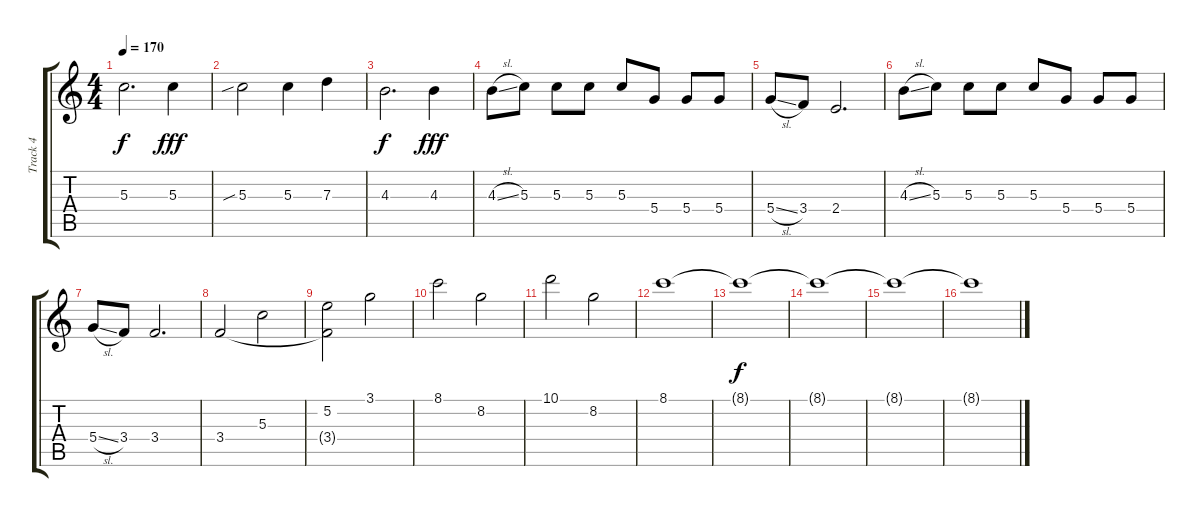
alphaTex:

\track ("Track 4" "Track 4") {instrument overdrivenguitar}
\staff {score tabs}
\tuning (E4 B3 G3 D3 A2 D2) {hide}
\ts (4 4)
\tempo 170
\clef g2
\ks c
5.3{t}.2{d dy f} 5.3.4{dy fff} |
5.3{sib}.2 5.3.4 7.3.4 |
4.3.2{d dy f} 4.3.4{dy fff} |
4.3{sl}.8 5.3.8 5.3.8 5.3.8 5.3.8 5.4.8 5.4.8 5.4.8 |
5.4{sl}.8 3.4.8 2.4.2{d} |
4.3{sl}.8 5.3.8 5.3.8 5.3.8 5.3.8 5.4.8 5.4.8 5.4.8 |
5.4{sl}.8 3.4.8 3.4.2{d} |
3.4.2 5.3.2 |
(5.2 3.4{t}).2 3.1.2 |
8.1.2 8.2.2 |
10.1.2 8.2.2 |
8.1.1 |
8.1{t}.1{dy f} |
8.1{t}.1 |
8.1{t}.1 |
8.1{t}.1
